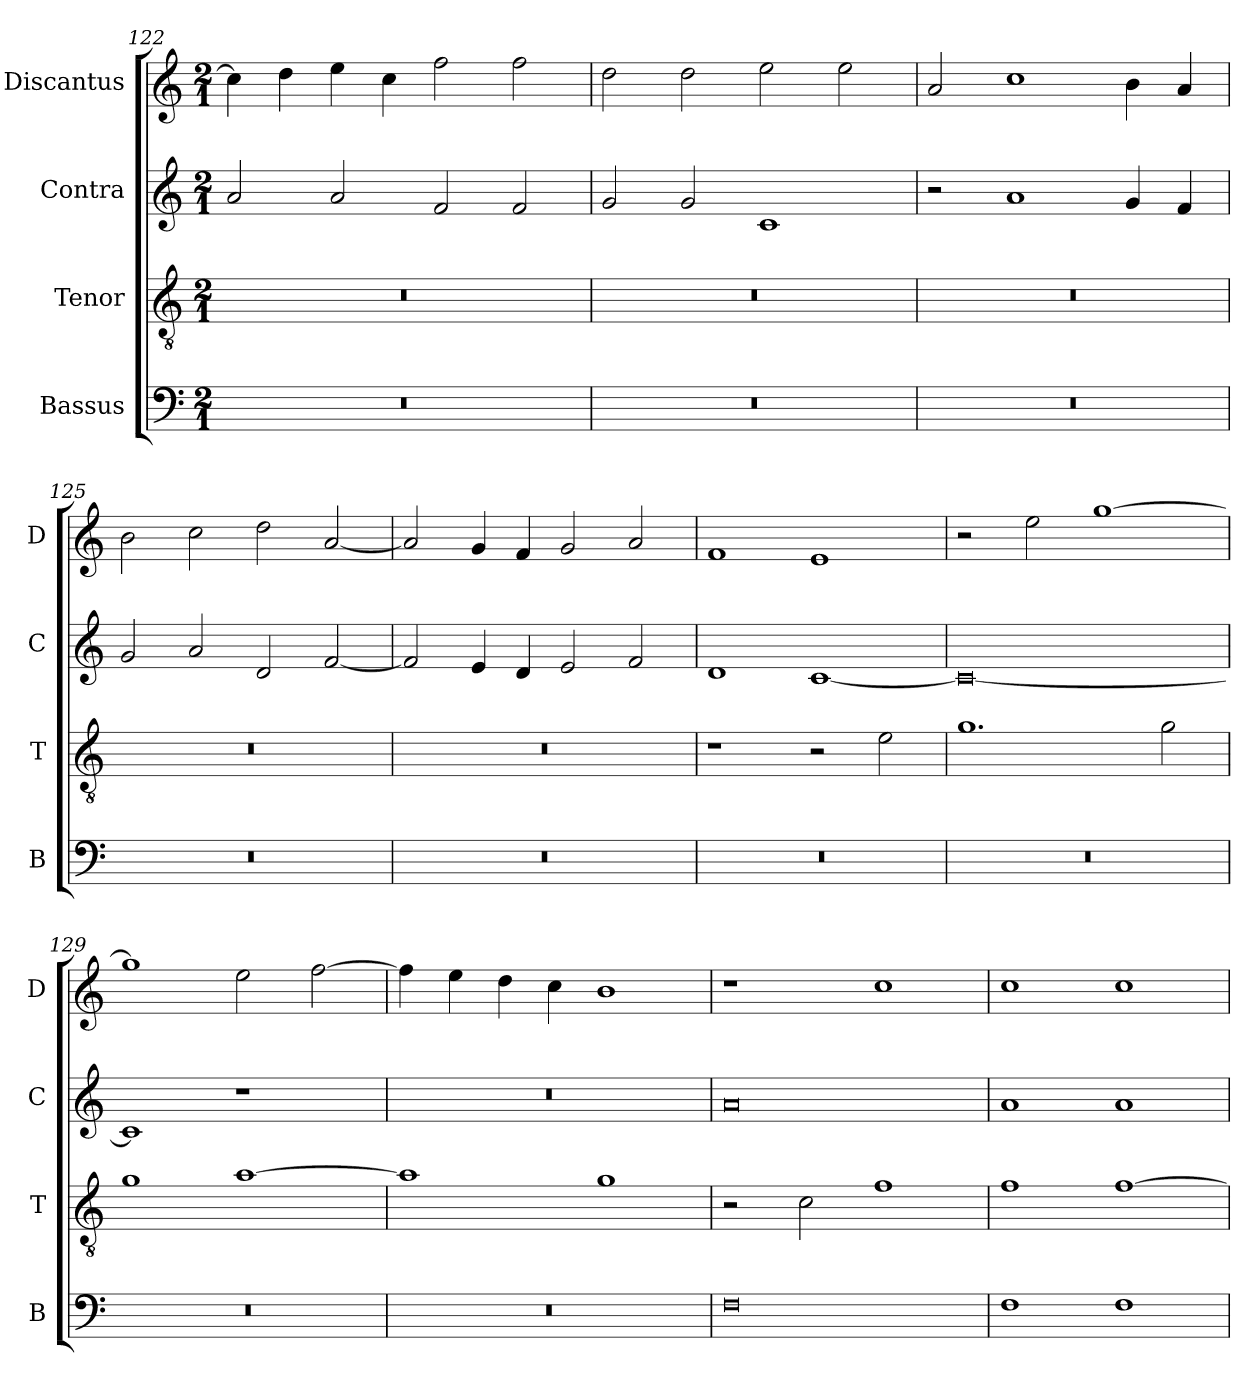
**kern	**kern	**kern	**kern
*part4	*part3	*part2	*part1
*staff4	*staff3	*staff2	*staff1
*I"Bassus	*I"Tenor	*I"Contra	*I"Discantus
*I'B	*I'T	*I'C	*I'D
*clefF4	*clefGv2	*clefG2	*clefG2
*k[]	*k[]	*k[]	*k[]
*M2/1	*M2/1	*M2/1	*M2/1
=122	=122	=122	=122
0r	0r	2a/	4cc\]
.	.	.	4dd\
.	.	2a/	4ee\
.	.	.	4cc\
.	.	2f/	2ff\
.	.	2f/	2ff\
=123	=123	=123	=123
0r	0r	2g/	2dd\
.	.	2g/	2dd\
.	.	1c	2ee\
.	.	.	2ee\
=124	=124	=124	=124
0r	0r	2r	2a/
.	.	1a	1cc
.	.	4g/	4b\
.	.	4f/	4a/
=125	=125	=125	=125
0r	0r	2g/	2b\
.	.	2a/	2cc\
.	.	2d/	2dd\
.	.	[2f/	[2a/
=126	=126	=126	=126
0r	0r	2f/]	2a/]
.	.	4e/	4g/
.	.	4d/	4f/
.	.	2e/	2g/
.	.	2f/	2a/
=127	=127	=127	=127
0r	1r	1d	1f
.	2r	[1c	1e
.	2e\	.	.
=128	=128	=128	=128
0r	1.g	0c_	2r
.	.	.	2ee\
.	.	.	[1gg
.	2g\	.	.
=129	=129	=129	=129
0r	1g	1c]	1gg]
.	[1a	1r	2ee\
.	.	.	[2ff\
=130	=130	=130	=130
0r	1a]	0r	4ff\]
.	.	.	4ee\
.	.	.	4dd\
.	.	.	4cc\
.	1g	.	1b
=131	=131	=131	=131
0F	2r	0a	1r
.	2c\	.	.
.	1f	.	1cc
=132	=132	=132	=132
1F	1f	1a	1cc
1F	[1f	1a	1cc
=	=	=	=
*-	*-	*-	*-
